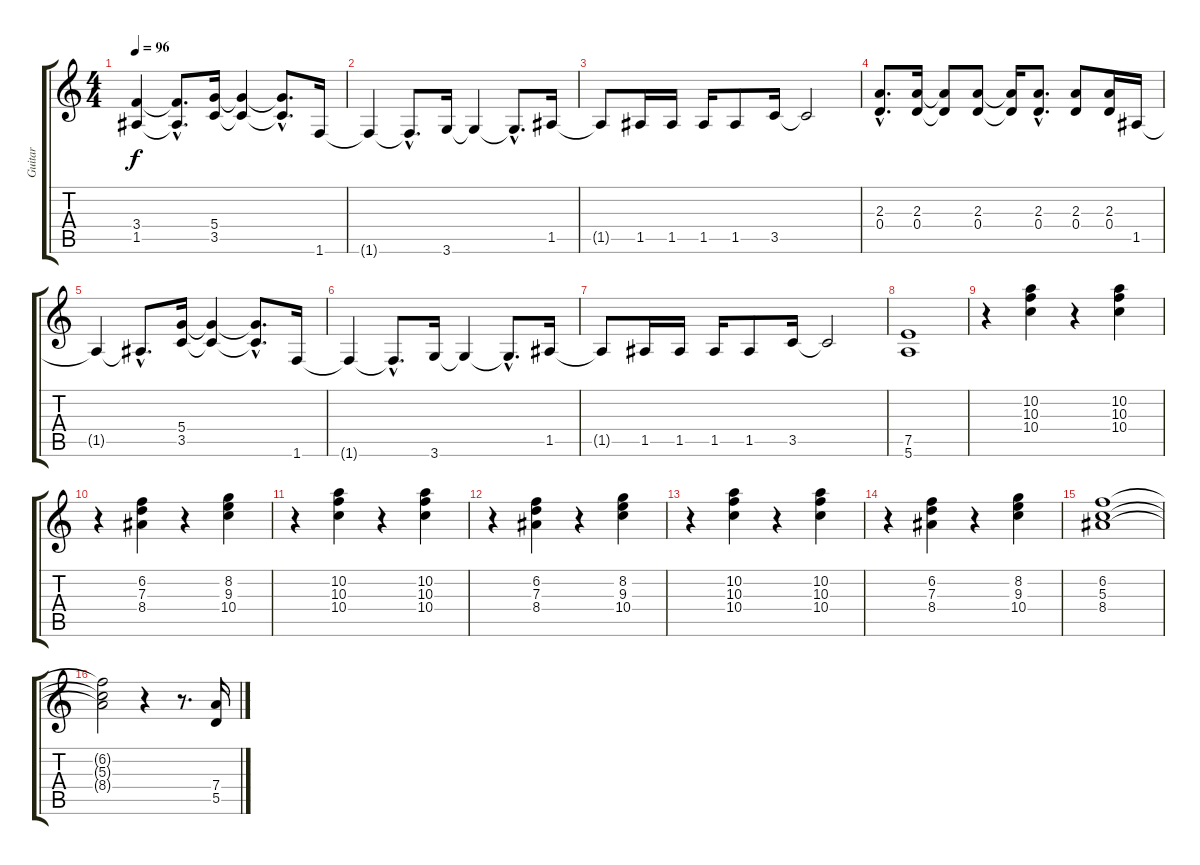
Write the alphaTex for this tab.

\track ("Guitar" "Guitar") {instrument distortionguitar}
\staff {score tabs}
\tuning (E4 B3 G3 D3 A2 E2) {hide}
\ts (4 4)
\tempo 96
\clef g2
\ks c
(3.4{t} 1.5{t}).4{dy f} (3.4{hac t} 1.5{hac t}).8{d} (5.4 3.5).16 (5.4{t} 3.5{t}).4 (5.4{hac t} 3.5{hac t}).8{d} 1.6.16 |
1.6{t}.4 1.6{hac t}.8{d} 3.6.16 3.6{t}.4 3.6{hac t}.8{d} 1.5.16 |
1.5{t}.8 1.5.16 1.5.16 1.5.16 1.5.8 3.5.16 3.5{t}.2 |
(2.3{hac} 0.4{hac}).8{d} (2.3 0.4).16 (2.3{t} 0.4{t}).8 (2.3 0.4).8 (2.3{t} 0.4{t}).16 (2.3{hac} 0.4{hac}).8{d} (2.3 0.4).8 (2.3 0.4).16 1.5.16 |
1.5{t}.4 1.5{hac t}.8{d} (5.4 3.5).16 (5.4{t} 3.5{t}).4 (5.4{hac t} 3.5{hac t}).8{d} 1.6.16 |
1.6{t}.4 1.6{hac t}.8{d} 3.6.16 3.6{t}.4 3.6{hac t}.8{d} 1.5.16 |
1.5{t}.8 1.5.16 1.5.16 1.5.16 1.5.8 3.5.16 3.5{t}.2 |
(7.5 5.6).1 |
r.4 (10.2 10.3 10.4).4 r.4 (10.2 10.3 10.4).4 |
r.4 (6.2 7.3 8.4).4 r.4 (8.2 9.3 10.4).4 |
r.4 (10.2 10.3 10.4).4 r.4 (10.2 10.3 10.4).4 |
r.4 (6.2 7.3 8.4).4 r.4 (8.2 9.3 10.4).4 |
r.4 (10.2 10.3 10.4).4 r.4 (10.2 10.3 10.4).4 |
r.4 (6.2 7.3 8.4).4 r.4 (8.2 9.3 10.4).4 |
(6.2 5.3 8.4).1 |
(6.2{t} 5.3{t} 8.4{t}).2 r.4 r.8{d} (7.4 5.5).16
